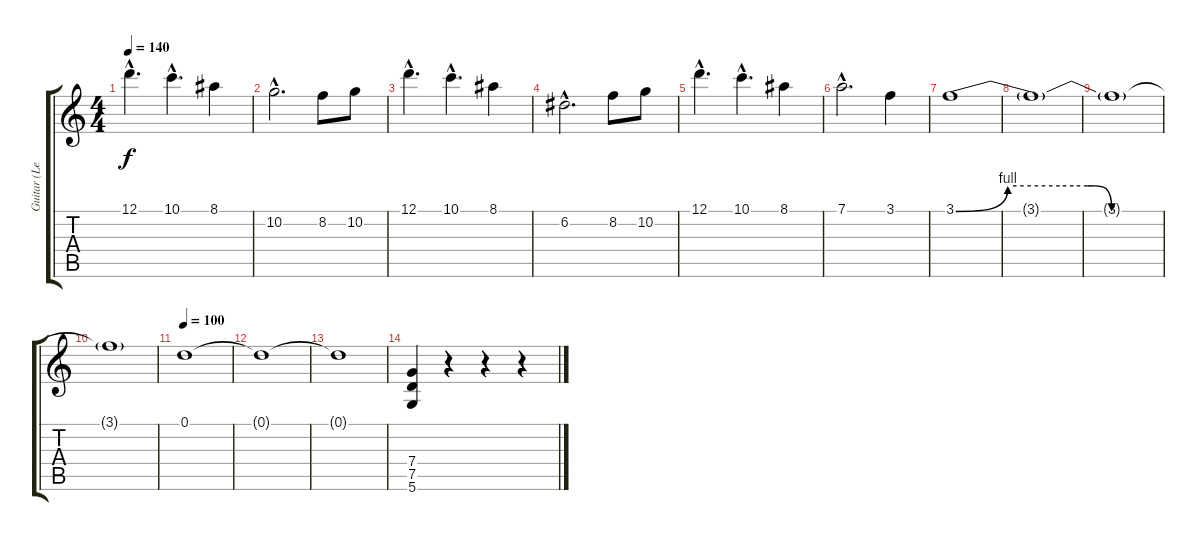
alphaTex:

\track ("Guitar (Lead)" "Guitar (Le") {instrument distortionguitar}
\staff {score tabs}
\tuning (D4 A3 F3 C3 G2 D2) {hide}
\ts (4 4)
\tempo 140
\clef g2
\ks c
12.1{hac}.4{d dy f} 10.1{hac}.4{d} 8.1.4 |
10.2{hac}.2{d} 8.2.8 10.2.8 |
12.1{hac}.4{d} 10.1{hac}.4{d} 8.1.4 |
6.2{hac}.2{d} 8.2.8 10.2.8 |
12.1{hac}.4{d} 10.1{hac}.4{d} 8.1.4 |
7.1{hac}.2{d} 3.1.4 |
3.1{be (custom 0 0 15 4 30 4 34 4 38 4 40 4 45 0 60 0)}.1 |
3.1{t}.1 |
3.1{t}.1 |
3.1{t}.1 |
\tempo 100
0.1.1 |
0.1{t}.1 |
0.1{t}.1 |
(7.4 7.5 5.6).4 r.4 r.4 r.4
